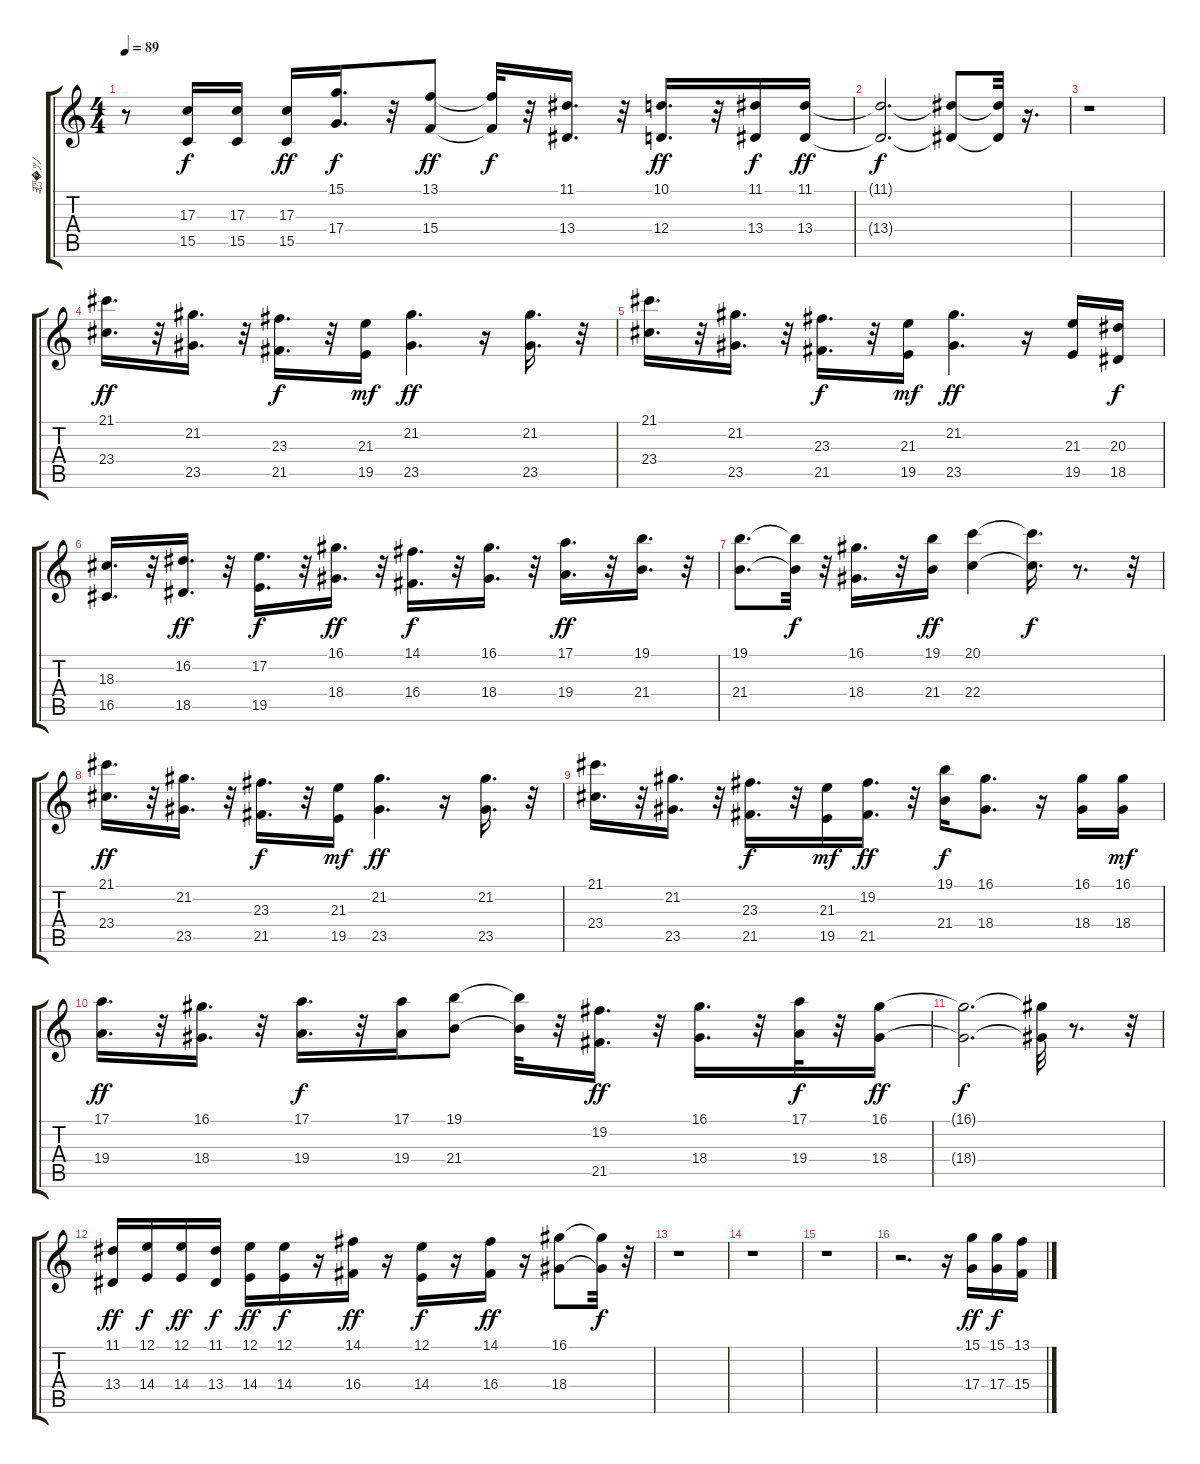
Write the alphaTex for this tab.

\track ("ﾖ�ﾂﾉ" "ﾖ�ﾂﾉ") {instrument altosax}
\staff {score tabs}
\tuning (E4 B3 G3 D3 A2 E2) {hide}
\ts (4 4)
\tempo 89
\clef g2
\ks c
r.8{dy f} (17.3 15.5).16 (17.3 15.5).16 (17.3 15.5).16{dy ff} (15.1 17.4).16{d dy f} r.32 (13.1 15.4).8{dy ff} (13.1{t} 15.4{t}).32{dy f} r.32 (11.1 13.4).16{d} r.32 (10.1 12.4).16{d dy ff} r.32 (11.1 13.4).16{dy f} (11.1 13.4).16{dy ff} |
(11.1{t} 13.4{t}).2{d dy f} (11.1{t} 13.4{t}).8 (11.1{t} 13.4{t}).32 r.16{d} |
r.1 |
(21.1 23.4).16{d dy ff} r.32 (21.2 23.5).16{d} r.32 (23.3 21.5).16{d dy f} r.32 (21.3 19.5).16{dy mf} (21.2 23.5).4{d dy ff} r.16 (21.2 23.5).16{d} r.32 |
(21.1 23.4).16{d} r.32 (21.2 23.5).16{d} r.32 (23.3 21.5).16{d dy f} r.32 (21.3 19.5).16{dy mf} (21.2 23.5).4{d dy ff} r.16 (21.3 19.5).16 (20.3 18.5).16{dy f} |
(18.3 16.5).16{d} r.32 (16.2 18.5).16{d dy ff} r.32 (17.2 19.5).16{d dy f} r.32 (16.1 18.4).16{d dy ff} r.32 (14.1 16.4).16{d dy f} r.32 (16.1 18.4).16{d} r.32 (17.1 19.4).16{d dy ff} r.32 (19.1 21.4).16{d} r.32 |
(19.1 21.4).8{d} (19.1{t} 21.4{t}).32{dy f} r.32 (16.1 18.4).16{d} r.32 (19.1 21.4).16{dy ff} (20.1 22.4).4 (20.1{t} 22.4{t}).16{d dy f} r.8{d} r.32 |
(21.1 23.4).16{d dy ff} r.32 (21.2 23.5).16{d} r.32 (23.3 21.5).16{d dy f} r.32 (21.3 19.5).16{dy mf} (21.2 23.5).4{d dy ff} r.16 (21.2 23.5).16{d} r.32 |
(21.1 23.4).16{d} r.32 (21.2 23.5).16{d} r.32 (23.3 21.5).16{d dy f} r.32 (21.3 19.5).16{dy mf} (19.2 21.5).16{d dy ff} r.32 (19.1 21.4).16{dy f} (16.1 18.4).8{d} r.16 (16.1 18.4).16 (16.1 18.4).16{dy mf} |
(17.1 19.4).16{d dy ff} r.32 (16.1 18.4).16{d} r.32 (17.1 19.4).16{d dy f} r.32 (17.1 19.4).16 (19.1 21.4).8 (19.1{t} 21.4{t}).32 r.32 (19.2 21.5).16{d dy ff} r.32 (16.1 18.4).16{d} r.32 (17.1 19.4).32{dy f} r.32 (16.1 18.4).16{dy ff} |
(16.1{t} 18.4{t}).2{d dy f} (16.1{t} 18.4{t}).32 r.8{d} r.32 |
(11.1 13.4).16{dy ff} (12.1 14.4).16{dy f} (12.1 14.4).16{dy ff} (11.1 13.4).16{dy f} (12.1 14.4).16{dy ff} (12.1 14.4).16{dy f} r.16 (14.1 16.4).16{dy ff} r.16 (12.1 14.4).16{dy f} r.16 (14.1 16.4).16{dy ff} r.16 (16.1 18.4).8 (16.1{t} 18.4{t}).32{dy f} r.32 |
r.1 |
r.1 |
r.1 |
r.2{d} r.16 (15.1 17.4).16{dy ff} (15.1 17.4).16{dy f} (13.1 15.4).16
